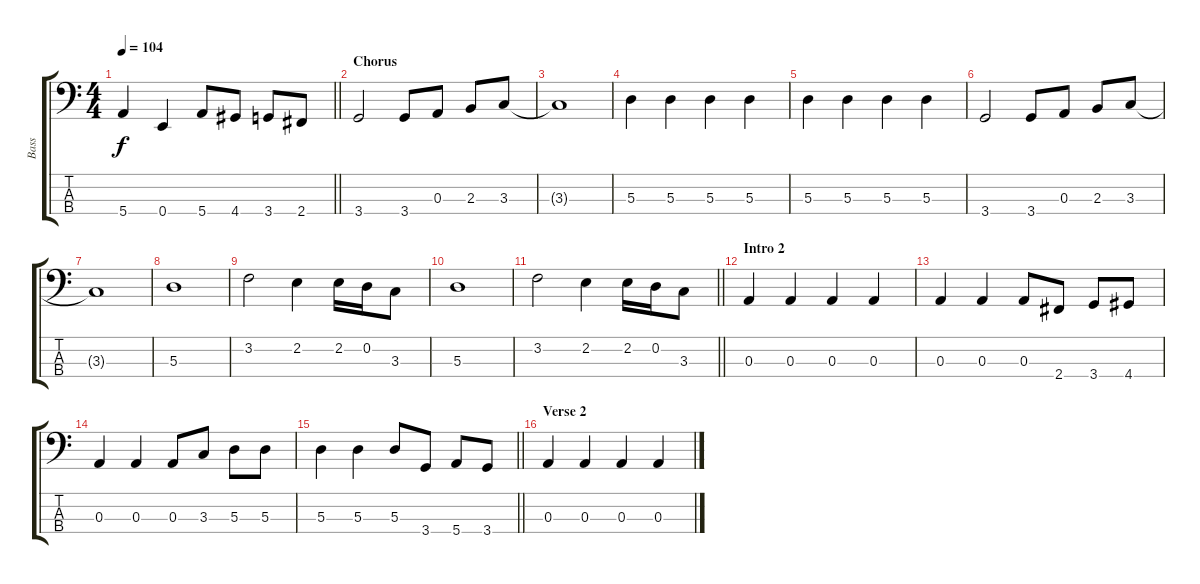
\track ("Bass" "Bass") {instrument electricbassfinger}
\staff {score tabs}
\tuning (G2 D2 A1 E1) {hide}
\ts (4 4)
\tempo 104
\clef f4
\barLineRight lightlight
\ks c
5.4.4{dy f} 0.4.4 5.4.8 4.4.8 3.4.8 2.4.8 |
\section ("" "Chorus")
3.4.2 3.4.8 0.3.8 2.3.8 3.3.8 |
3.3{t}.1 |
5.3.4 5.3.4 5.3.4 5.3.4 |
5.3.4 5.3.4 5.3.4 5.3.4 |
3.4.2 3.4.8 0.3.8 2.3.8 3.3.8 |
3.3{t}.1 |
5.3.1 |
3.2.2 2.2.4 2.2.16 0.2.16 3.3.8 |
5.3.1 |
\barLineRight lightlight
3.2.2 2.2.4 2.2.16 0.2.16 3.3.8 |
\section ("" "Intro 2")
0.3.4 0.3.4 0.3.4 0.3.4 |
0.3.4 0.3.4 0.3.8 2.4.8 3.4.8 4.4.8 |
0.3.4 0.3.4 0.3.8 3.3.8 5.3.8 5.3.8 |
\barLineRight lightlight
5.3.4 5.3.4 5.3.8 3.4.8 5.4.8 3.4.8 |
\section ("" "Verse 2")
0.3.4 0.3.4 0.3.4 0.3.4
